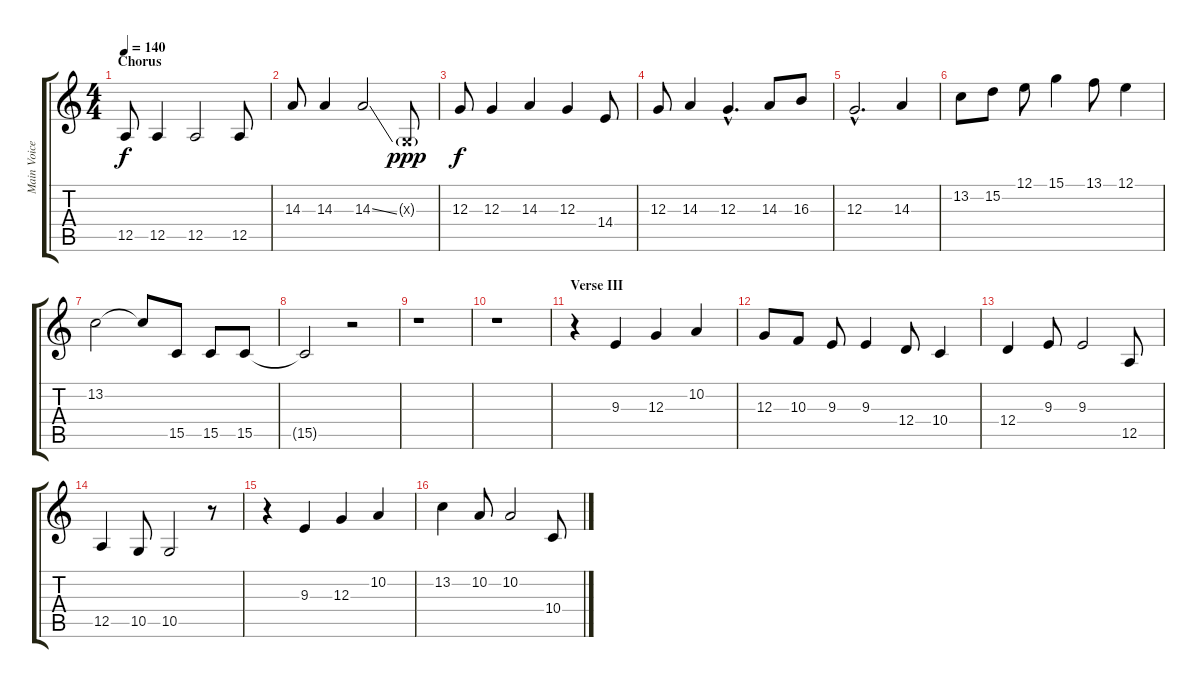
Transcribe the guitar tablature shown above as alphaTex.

\track ("Main Voices" "Main Voice") {instrument lead6voice}
\staff {score tabs}
\tuning (E4 B3 G3 D3 A2 E2) {hide}
\ts (4 4)
\section ("" "Chorus")
\tempo 140
\clef g2
\ks c
12.5.8{dy f} 12.5.4 12.5.2 12.5.8 |
14.3.8 14.3.4 14.3{ss}.2 0.3{g x}.8{dy ppp} |
12.3.8{dy f} 12.3.4 14.3.4 12.3.4 14.4.8 |
12.3.8 14.3.4 12.3{hac}.4{d} 14.3.8 16.3.8 |
12.3{hac}.2{d} 14.3.4 |
13.2.8 15.2.8 12.1.8 15.1.4 13.1.8 12.1.4 |
13.2.2 13.2{t}.8 15.5.8 15.5.8 15.5.8 |
15.5{t}.2 r.2 |
r.1 |
r.1 |
\section ("" "Verse III")
r.4{volume 9 balance 8 instrument lead6voice} 9.3.4 12.3.4 10.2.4 |
12.3.8 10.3.8 9.3.8 9.3.4 12.4.8 10.4.4 |
12.4.4 9.3.8 9.3.2 12.5.8 |
12.5.4 10.5.8 10.5.2 r.8 |
r.4 9.3.4 12.3.4 10.2.4 |
13.2.4 10.2.8 10.2.2 10.4.8
